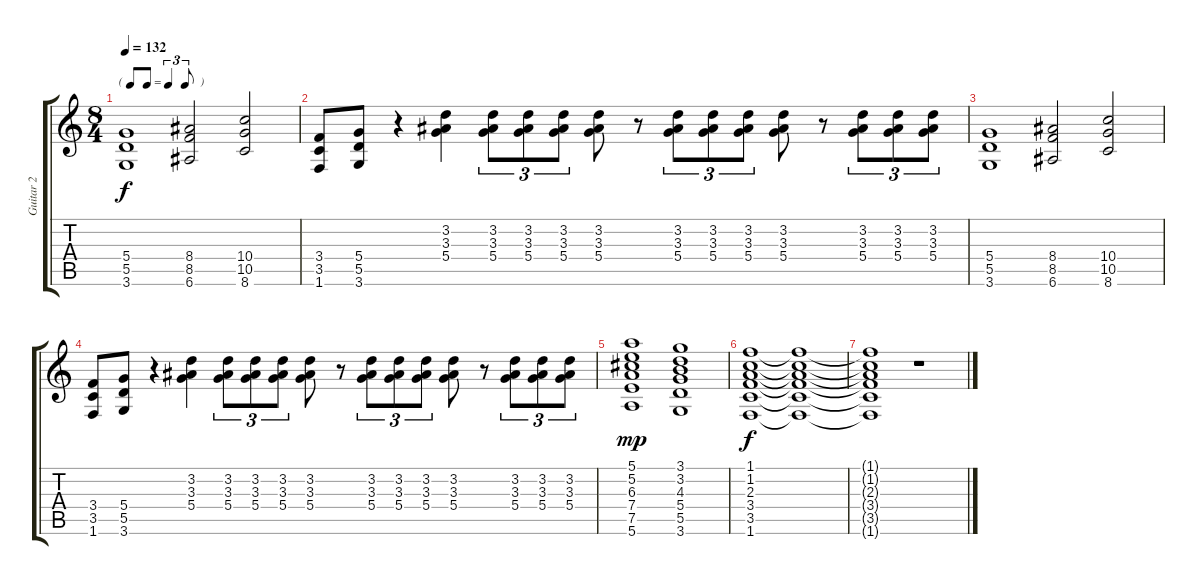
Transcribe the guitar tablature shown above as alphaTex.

\track ("Guitar 2" "Guitar 2") {instrument distortionguitar}
\staff {score tabs}
\tuning (E4 B3 G3 D3 A2 E2) {hide}
\ts (8 4)
\tf triplet8th
\tempo 132
\clef g2
\ks c
(5.4 5.5 3.6).1{dy f} (8.4 8.5 6.6).2 (10.4 10.5 8.6).2 |
(3.4 3.5 1.6).8 (5.4 5.5 3.6).8 r.4 (3.2 3.3 5.4).4 (3.2 3.3 5.4).8{tu (3 2)} (3.2 3.3 5.4).8{tu (3 2)} (3.2 3.3 5.4).8{tu (3 2)} (3.2 3.3 5.4).8 r.8 (3.2 3.3 5.4).8{tu (3 2)} (3.2 3.3 5.4).8{tu (3 2)} (3.2 3.3 5.4).8{tu (3 2)} (3.2 3.3 5.4).8 r.8 (3.2 3.3 5.4).8{tu (3 2)} (3.2 3.3 5.4).8{tu (3 2)} (3.2 3.3 5.4).8{tu (3 2)} |
(5.4 5.5 3.6).1 (8.4 8.5 6.6).2 (10.4 10.5 8.6).2 |
(3.4 3.5 1.6).8 (5.4 5.5 3.6).8 r.4 (3.2 3.3 5.4).4 (3.2 3.3 5.4).8{tu (3 2)} (3.2 3.3 5.4).8{tu (3 2)} (3.2 3.3 5.4).8{tu (3 2)} (3.2 3.3 5.4).8 r.8 (3.2 3.3 5.4).8{tu (3 2)} (3.2 3.3 5.4).8{tu (3 2)} (3.2 3.3 5.4).8{tu (3 2)} (3.2 3.3 5.4).8 r.8 (3.2 3.3 5.4).8{tu (3 2)} (3.2 3.3 5.4).8{tu (3 2)} (3.2 3.3 5.4).8{tu (3 2)} |
(5.1 5.2 6.3 7.4 7.5 5.6).1{dy mp} (3.1 3.2 4.3 5.4 5.5 3.6).1 |
(1.1 1.2 2.3 3.4 3.5 1.6).1{dy f} (1.1{t} 1.2{t} 2.3{t} 3.4{t} 3.5{t} 1.6{t}).1 |
(1.1{t} 1.2{t} 2.3{t} 3.4{t} 3.5{t} 1.6{t}).1 r.1
